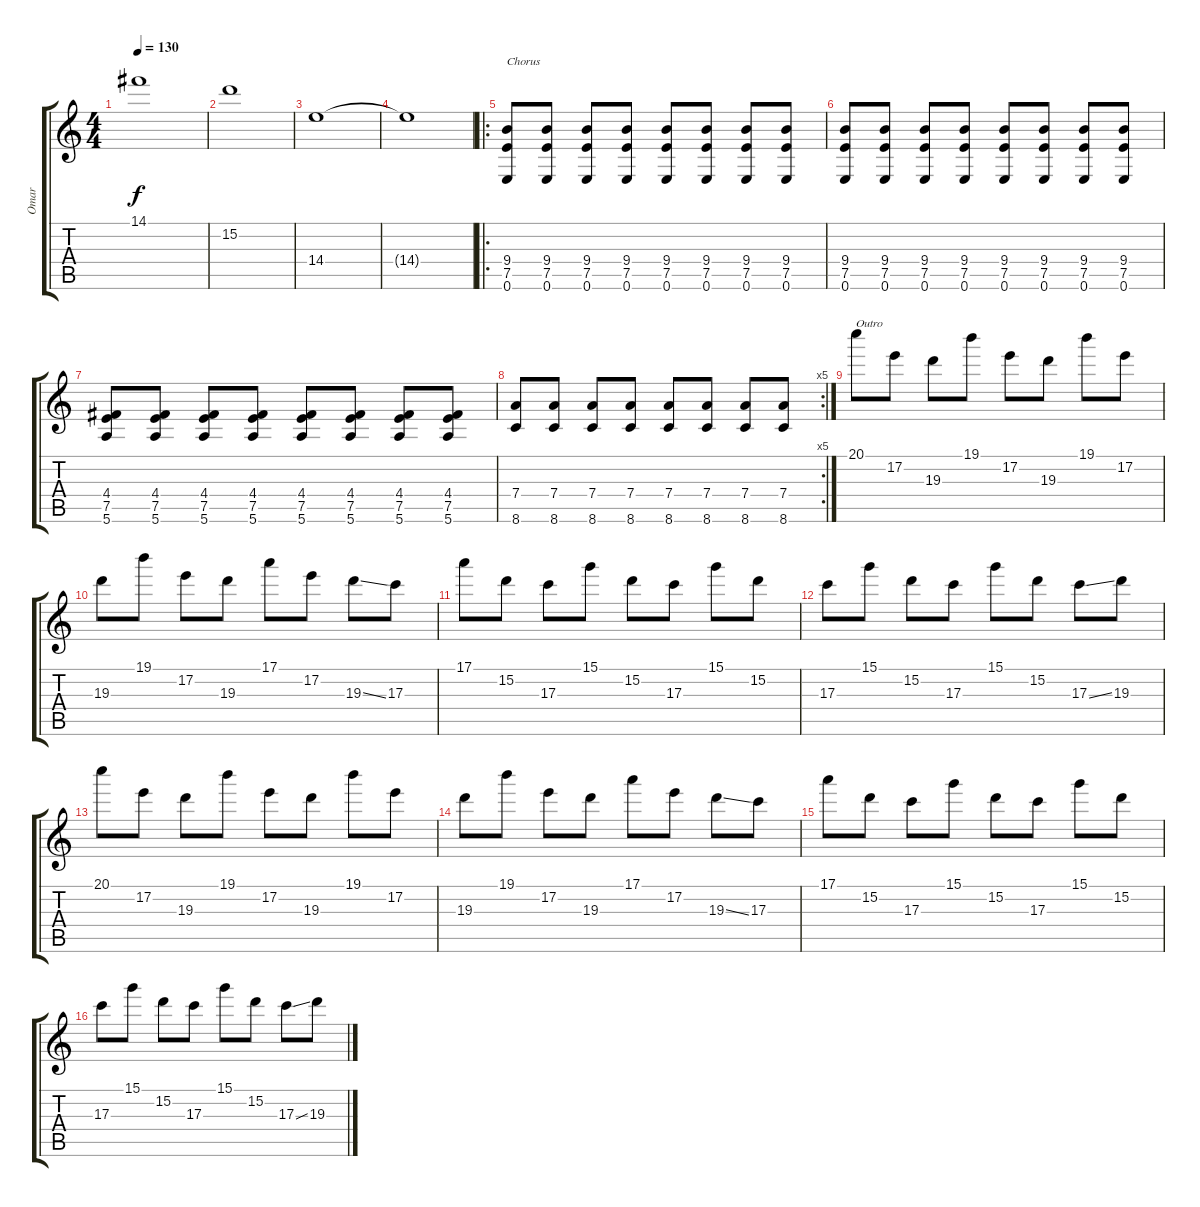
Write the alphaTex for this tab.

\track ("Omar" "Omar") {instrument distortionguitar}
\staff {score tabs}
\tuning (E4 B3 G3 D3 A2 E2) {hide}
\ts (4 4)
\tempo 130
\clef g2
\ks c
14.1.1{dy f} |
15.2.1 |
14.4.1 |
14.4{t}.1 |
\ro
(9.4 7.5 0.6).8{txt "Chorus"} (9.4 7.5 0.6).8 (9.4 7.5 0.6).8 (9.4 7.5 0.6).8 (9.4 7.5 0.6).8 (9.4 7.5 0.6).8 (9.4 7.5 0.6).8 (9.4 7.5 0.6).8 |
(9.4 7.5 0.6).8 (9.4 7.5 0.6).8 (9.4 7.5 0.6).8 (9.4 7.5 0.6).8 (9.4 7.5 0.6).8 (9.4 7.5 0.6).8 (9.4 7.5 0.6).8 (9.4 7.5 0.6).8 |
(4.4 7.5 5.6).8 (4.4 7.5 5.6).8 (4.4 7.5 5.6).8 (4.4 7.5 5.6).8 (4.4 7.5 5.6).8 (4.4 7.5 5.6).8 (4.4 7.5 5.6).8 (4.4 7.5 5.6).8 |
\rc 5
(7.4 8.6).8 (7.4 8.6).8 (7.4 8.6).8 (7.4 8.6).8 (7.4 8.6).8 (7.4 8.6).8 (7.4 8.6).8 (7.4 8.6).8 |
20.1.8{txt "Outro"} 17.2.8 19.3.8 19.1.8 17.2.8 19.3.8 19.1.8 17.2.8 |
19.3.8 19.1.8 17.2.8 19.3.8 17.1.8 17.2.8 19.3{ss}.8 17.3.8 |
17.1.8 15.2.8 17.3.8 15.1.8 15.2.8 17.3.8 15.1.8 15.2.8 |
17.3.8 15.1.8 15.2.8 17.3.8 15.1.8 15.2.8 17.3{ss}.8 19.3.8 |
20.1.8 17.2.8 19.3.8 19.1.8 17.2.8 19.3.8 19.1.8 17.2.8 |
19.3.8 19.1.8 17.2.8 19.3.8 17.1.8 17.2.8 19.3{ss}.8 17.3.8 |
17.1.8 15.2.8 17.3.8 15.1.8 15.2.8 17.3.8 15.1.8 15.2.8 |
17.3.8 15.1.8 15.2.8 17.3.8 15.1.8 15.2.8 17.3{ss}.8 19.3.8
